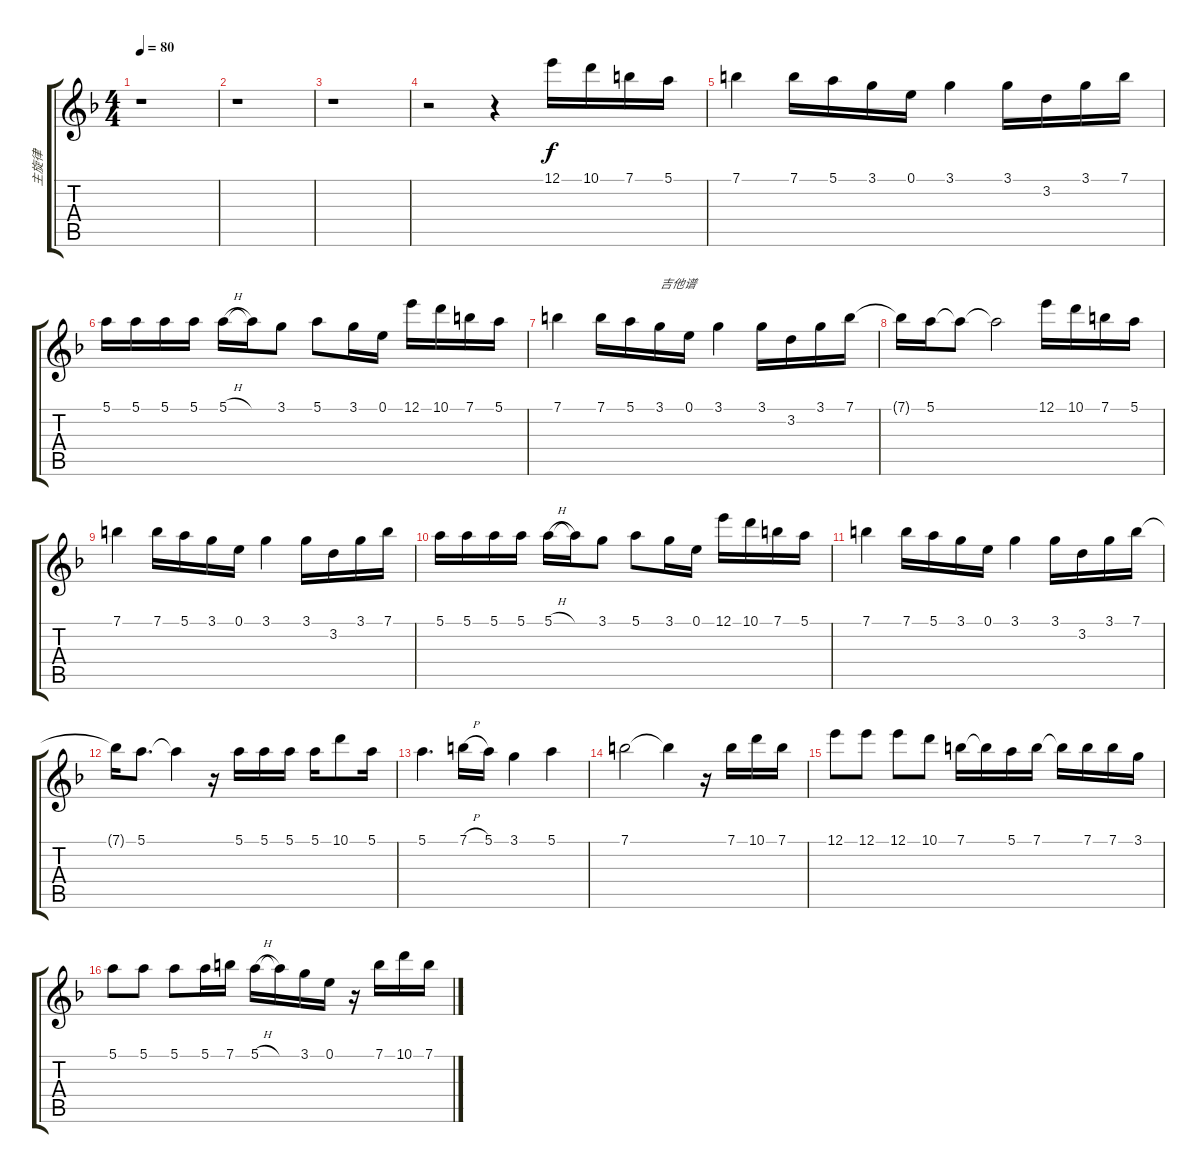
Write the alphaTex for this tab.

\track ("主旋律" "主旋律") {instrument acousticguitarsteel}
\staff {score tabs}
\tuning (E4 B3 G3 D3 A2 E2) {hide}
\ts (4 4)
\tempo 80
\clef g2
\ks f
r.1{dy f instrument acousticguitarsteel} |
r.1 |
r.1 |
r.2 r.4 12.1.16 10.1.16 7.1.16 5.1.16 |
7.1.4 7.1.16 5.1.16 3.1.16 0.1.16 3.1.4 3.1.16 3.2.16 3.1.16 7.1.16 |
5.1.16 5.1.16 5.1.16 5.1.16 5.1{h}.16 5.1{t}.16 3.1.8 5.1.8 3.1.16 0.1.16 12.1.16 10.1.16 7.1.16 5.1.16 |
7.1.4 7.1.16 5.1.16 3.1.16{txt "吉他谱"} 0.1.16 3.1.4 3.1.16 3.2.16 3.1.16 7.1.16 |
7.1{t}.16 5.1.16 5.1{t}.8 5.1{t}.2 12.1.16 10.1.16 7.1.16 5.1.16 |
7.1.4 7.1.16 5.1.16 3.1.16 0.1.16 3.1.4 3.1.16 3.2.16 3.1.16 7.1.16 |
5.1.16 5.1.16 5.1.16 5.1.16 5.1{h}.16 5.1{t}.16 3.1.8 5.1.8 3.1.16 0.1.16 12.1.16 10.1.16 7.1.16 5.1.16 |
7.1.4 7.1.16 5.1.16 3.1.16 0.1.16 3.1.4 3.1.16 3.2.16 3.1.16 7.1.16 |
7.1{t}.16 5.1.8{d} 5.1{t}.4 r.16 5.1.16 5.1.16 5.1.16 5.1.16 10.1.8 5.1.16 |
5.1.4{d} 7.1{h}.16 5.1.16 3.1.4 5.1.4 |
7.1.2 7.1{t}.4 r.16 7.1.16 10.1.16 7.1.16 |
12.1.8 12.1.8 12.1.8 10.1.8 7.1.16 7.1{t}.16 5.1.16 7.1.16 7.1{t}.16 7.1.16 7.1.16 3.1.16 |
5.1.8 5.1.8 5.1.8 5.1.16 7.1.16 5.1{h}.16 5.1{t}.16 3.1.16 0.1.16 r.16 7.1.16 10.1.16 7.1.16
